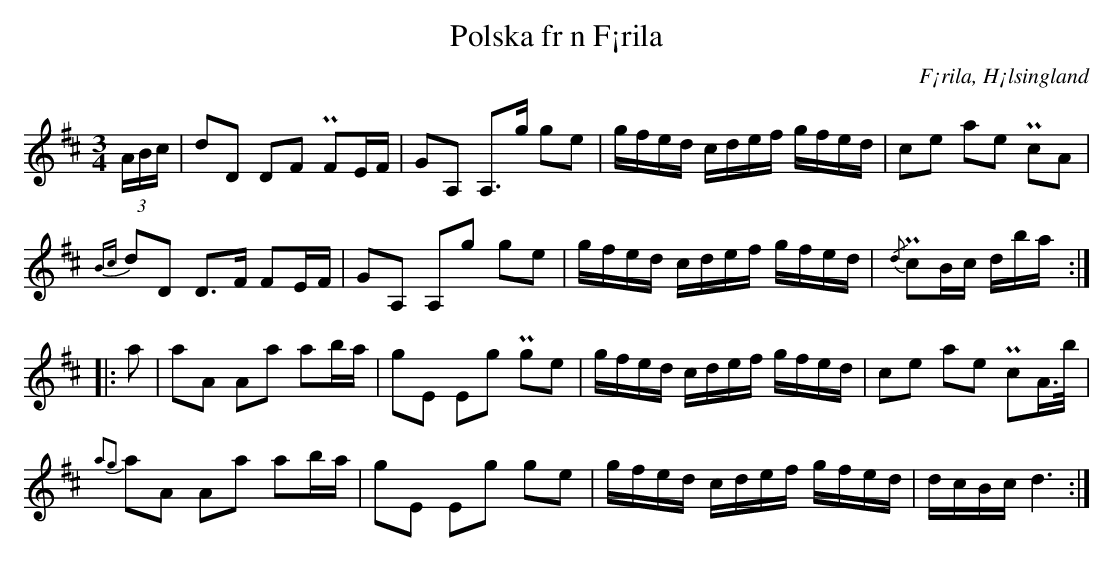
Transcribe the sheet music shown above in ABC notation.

X:1
T:Polska fr n F¡rila
O:F¡rila, H¡lsingland
M:3/4
L:1/16
U:t=turn
K:D
(3ABc | d2D2 D2F2 PF2EF | G2A,2 A,2>g2 g2e2 | gfed cdef gfed | c2e2 a2e2 Pc2A2 |
{Bc}d2D2 D2>F2 F2EF | G2A,2 A,2g2 g2e2 | gfed cdef gfed | {/d}Pc2Bc dba ::
a2 | a2A2 A2a2 a2ba | g2E2 E2g2 Pg2e2 | gfed cdef gfed | c2e2 a2e2 Pc2A3/2b1/2 |
{a2g2}a2A2 A2a2 a2ba | g2E2 E2g2 g2e2 | gfed cdef gfed | dcBc d6 :|
